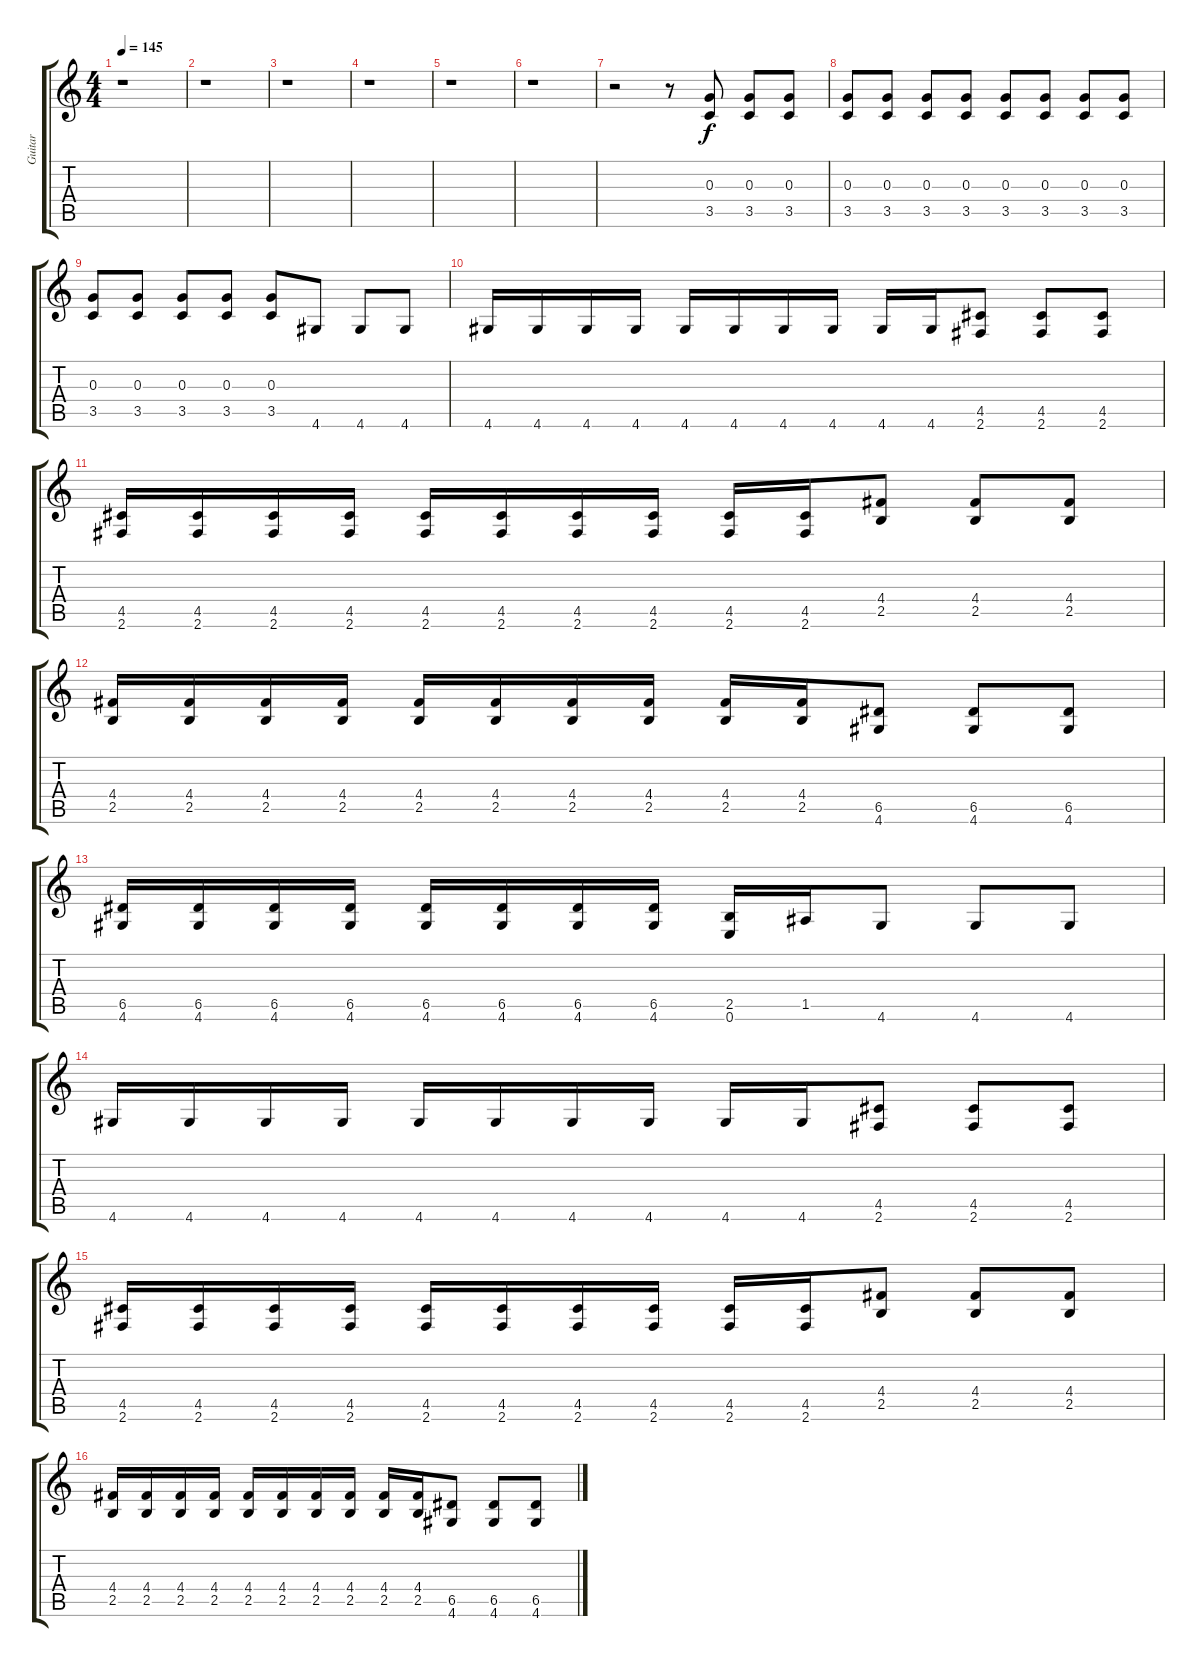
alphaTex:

\track ("Guitar" "Guitar") {instrument electricguitarmuted}
\staff {score tabs}
\tuning (E4 B3 G3 D3 A2 E2) {hide}
\ts (4 4)
\tempo 145
\clef g2
\ks c
r.1{dy f} |
r.1 |
r.1 |
r.1 |
r.1 |
r.1 |
r.2 r.8 (0.3 3.5).8 (0.3 3.5).8 (0.3 3.5).8 |
(0.3 3.5).8 (0.3 3.5).8 (0.3 3.5).8 (0.3 3.5).8 (0.3 3.5).8 (0.3 3.5).8 (0.3 3.5).8 (0.3 3.5).8 |
(0.3 3.5).8 (0.3 3.5).8 (0.3 3.5).8 (0.3 3.5).8 (0.3 3.5).8 4.6.8 4.6.8 4.6.8 |
4.6.16 4.6.16 4.6.16 4.6.16 4.6.16 4.6.16 4.6.16 4.6.16 4.6.16 4.6.16 (4.5 2.6).8 (4.5 2.6).8 (4.5 2.6).8 |
(4.5 2.6).16 (4.5 2.6).16 (4.5 2.6).16 (4.5 2.6).16 (4.5 2.6).16 (4.5 2.6).16 (4.5 2.6).16 (4.5 2.6).16 (4.5 2.6).16 (4.5 2.6).16 (4.4 2.5).8 (4.4 2.5).8 (4.4 2.5).8 |
(4.4 2.5).16 (4.4 2.5).16 (4.4 2.5).16 (4.4 2.5).16 (4.4 2.5).16 (4.4 2.5).16 (4.4 2.5).16 (4.4 2.5).16 (4.4 2.5).16 (4.4 2.5).16 (6.5 4.6).8 (6.5 4.6).8 (6.5 4.6).8 |
(6.5 4.6).16 (6.5 4.6).16 (6.5 4.6).16 (6.5 4.6).16 (6.5 4.6).16 (6.5 4.6).16 (6.5 4.6).16 (6.5 4.6).16 (2.5 0.6).16 1.5.16 4.6.8 4.6.8 4.6.8 |
4.6.16 4.6.16 4.6.16 4.6.16 4.6.16 4.6.16 4.6.16 4.6.16 4.6.16 4.6.16 (4.5 2.6).8 (4.5 2.6).8 (4.5 2.6).8 |
(4.5 2.6).16 (4.5 2.6).16 (4.5 2.6).16 (4.5 2.6).16 (4.5 2.6).16 (4.5 2.6).16 (4.5 2.6).16 (4.5 2.6).16 (4.5 2.6).16 (4.5 2.6).16 (4.4 2.5).8 (4.4 2.5).8 (4.4 2.5).8 |
(4.4 2.5).16 (4.4 2.5).16 (4.4 2.5).16 (4.4 2.5).16 (4.4 2.5).16 (4.4 2.5).16 (4.4 2.5).16 (4.4 2.5).16 (4.4 2.5).16 (4.4 2.5).16 (6.5 4.6).8 (6.5 4.6).8 (6.5 4.6).8
